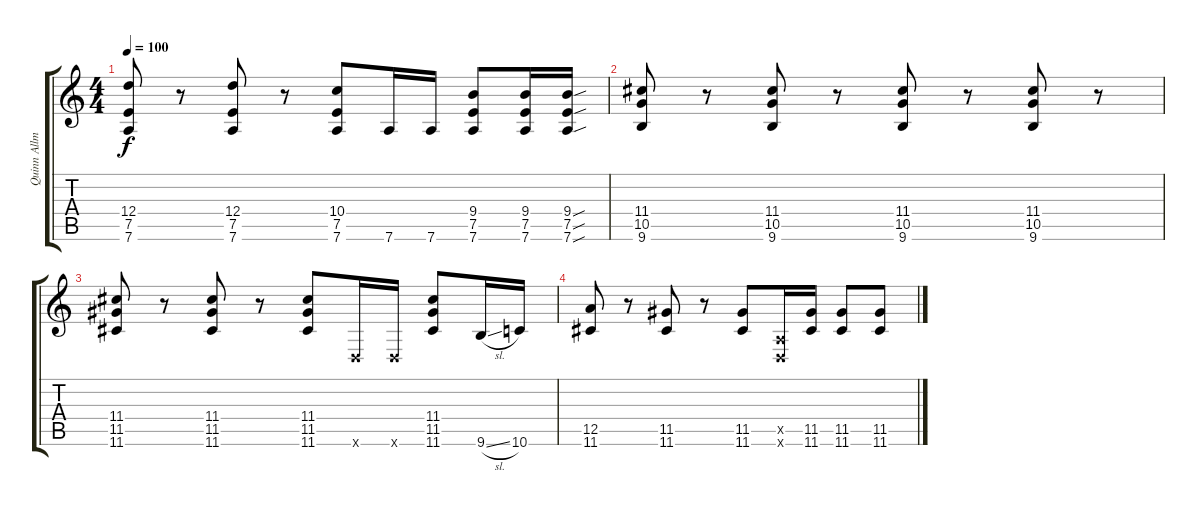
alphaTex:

\track ("Quinn Allman-guitar 1" "Quinn Allm") {instrument electricguitarclean}
\staff {score tabs}
\tuning (E4 B3 G3 D3 A2 D2) {hide}
\ts (4 4)
\tempo 100
\clef g2
\ks c
(12.4 7.5 7.6).8{dy f} r.8 (12.4 7.5 7.6).8 r.8 (10.4 7.5 7.6).8 7.6.16 7.6.16 (9.4 7.5 7.6).8 (9.4 7.5 7.6).16 (9.4{sou} 7.5{sou} 7.6{sou}).16 |
(11.4 10.5 9.6).8 r.8 (11.4 10.5 9.6).8 r.8 (11.4 10.5 9.6).8 r.8 (11.4 10.5 9.6).8 r.8 |
(11.4 11.5 11.6).8 r.8 (11.4 11.5 11.6).8 r.8 (11.4 11.5 11.6).8 0.6{x}.16 0.6{x}.16 (11.4 11.5 11.6).8 9.6{sl}.16 10.6.16 |
(12.5 11.6).8 r.8 (11.5 11.6).8 r.8 (11.5 11.6).8 (0.5{x} 0.6{x}).16 (11.5 11.6).16 (11.5 11.6).8 (11.5 11.6).8
